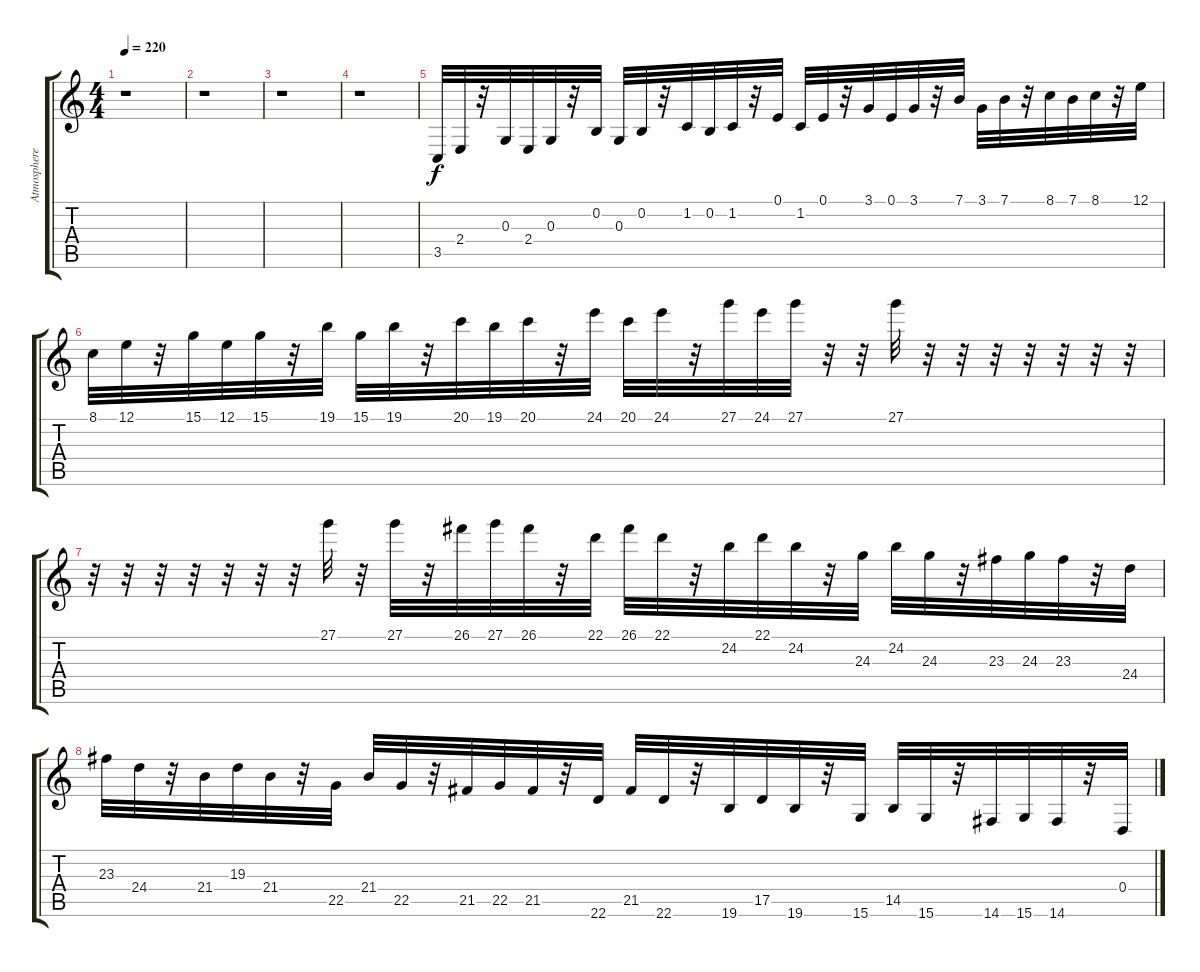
\track ("Atmosphere" "Atmosphere") {instrument fx4atmosphere}
\staff {score tabs}
\tuning (E4 B3 G3 D3 A2 E2) {hide}
\ts (4 4)
\tempo 220
\clef g2
\ks c
r.1{dy f} |
r.1 |
r.1 |
r.1 |
3.5.32 2.4.32 r.32 0.3.32 2.4.32 0.3.32 r.32 0.2.32 0.3.32 0.2.32 r.32 1.2.32 0.2.32 1.2.32 r.32 0.1.32 1.2.32 0.1.32 r.32 3.1.32 0.1.32 3.1.32 r.32 7.1.32 3.1.32 7.1.32 r.32 8.1.32 7.1.32 8.1.32 r.32 12.1.32 |
8.1.32 12.1.32 r.32 15.1.32 12.1.32 15.1.32 r.32 19.1.32 15.1.32 19.1.32 r.32 20.1.32 19.1.32 20.1.32 r.32 24.1.32 20.1.32 24.1.32 r.32 27.1.32 24.1.32 27.1.32 r.32 r.32 27.1.32 r.32 r.32 r.32 r.32 r.32 r.32 r.32 |
r.32 r.32 r.32 r.32 r.32 r.32 r.32 27.1.32 r.32 27.1.32 r.32 26.1.32 27.1.32 26.1.32 r.32 22.1.32 26.1.32 22.1.32 r.32 24.2.32 22.1.32 24.2.32 r.32 24.3.32 24.2.32 24.3.32 r.32 23.3.32 24.3.32 23.3.32 r.32 24.4.32 |
23.3.32 24.4.32 r.32 21.4.32 19.3.32 21.4.32 r.32 22.5.32 21.4.32 22.5.32 r.32 21.5.32 22.5.32 21.5.32 r.32 22.6.32 21.5.32 22.6.32 r.32 19.6.32 17.5.32 19.6.32 r.32 15.6.32 14.5.32 15.6.32 r.32 14.6.32 15.6.32 14.6.32 r.32 0.4.32
